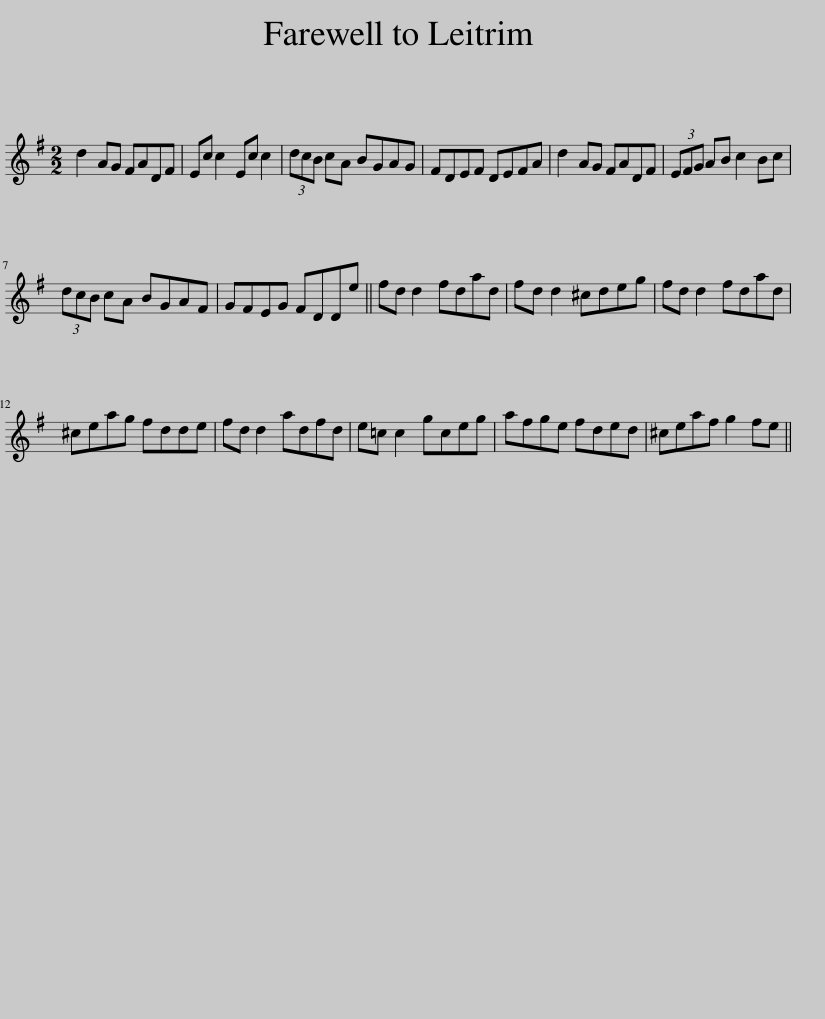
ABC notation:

X:1
L:1/8
M:2/2
I:linebreak $
K:G
V:1 treble
V:1
 d2 AG FADF | Ec c2 Ec c2 | (3dcB cA BGAG | FDEF DEFA | d2 AG FADF | %5
 (3EFG AB c2 Bc |$ (3dcB cA BGAF | GFEG FDDe || fd d2 fdad | fd d2 ^cdeg | %10
 fd d2 fdad |$ ^ceag fdde | fd d2 adfd | e=c c2 gceg | afge fded | %15
 ^ceaf g2 fe || %16
